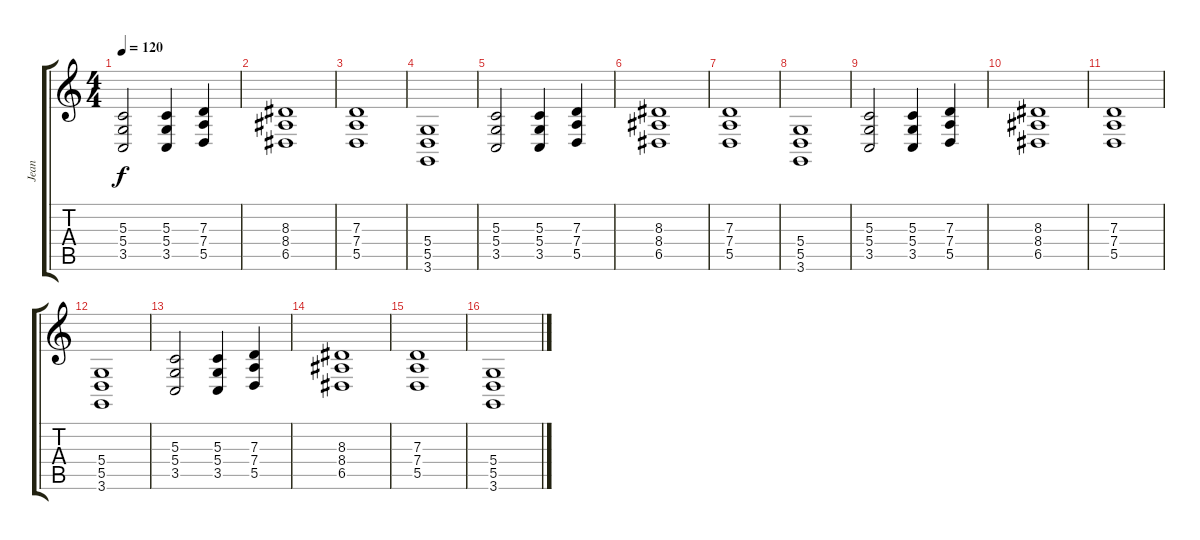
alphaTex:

\track ("Jean" "Jean") {instrument voiceoohs}
\staff {score tabs}
\tuning (E4 B3 G3 D3 A2 E2) {hide}
\ts (4 4)
\tempo 120
\clef g2
\ks c
(5.3 5.4 3.5).2{dy f} (5.3 5.4 3.5).4 (7.3 7.4 5.5).4 |
(8.3 8.4 6.5).1 |
(7.3 7.4 5.5).1 |
(5.4 5.5 3.6).1 |
(5.3 5.4 3.5).2 (5.3 5.4 3.5).4 (7.3 7.4 5.5).4 |
(8.3 8.4 6.5).1 |
(7.3 7.4 5.5).1 |
(5.4 5.5 3.6).1 |
(5.3 5.4 3.5).2 (5.3 5.4 3.5).4 (7.3 7.4 5.5).4 |
(8.3 8.4 6.5).1 |
(7.3 7.4 5.5).1 |
(5.4 5.5 3.6).1 |
(5.3 5.4 3.5).2 (5.3 5.4 3.5).4 (7.3 7.4 5.5).4 |
(8.3 8.4 6.5).1 |
(7.3 7.4 5.5).1 |
(5.4 5.5 3.6).1
